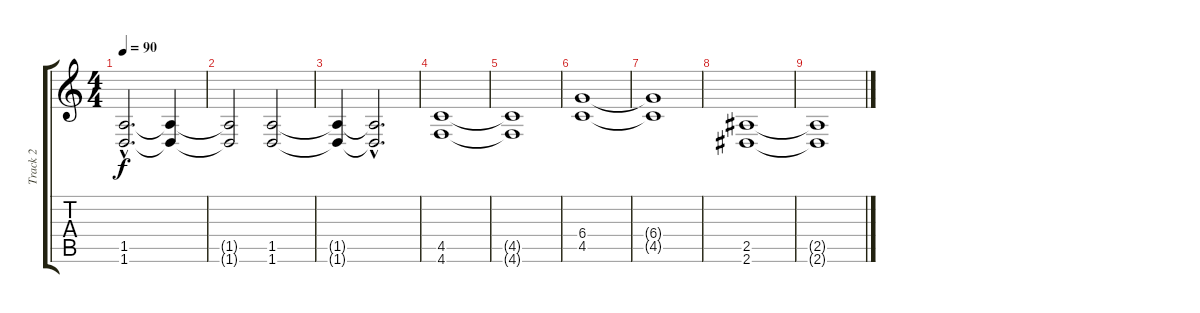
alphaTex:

\track ("Track 2" "Track 2") {instrument distortionguitar}
\staff {score tabs}
\tuning (Eb4 Bb3 Gb3 Db3 Ab2 Db2) {hide}
\ts (4 4)
\tempo 90
\clef g2
\ks c
(1.5{hac} 1.6{hac}).2{d dy f volume 11} (1.5{t} 1.6{t}).4{volume 0} |
(1.5{t} 1.6{t}).2 (1.5 1.6).2{volume 11} |
(1.5{t} 1.6{t}).4 (1.5{hac t} 1.6{hac t}).2{d volume 0} |
(4.5 4.6).1{volume 11} |
(4.5{t} 4.6{t}).1{volume 0} |
(6.4 4.5).1{volume 11} |
(6.4{t} 4.5{t}).1{volume 0} |
(2.5 2.6).1{volume 11} |
(2.5{t} 2.6{t}).1{volume 0}
